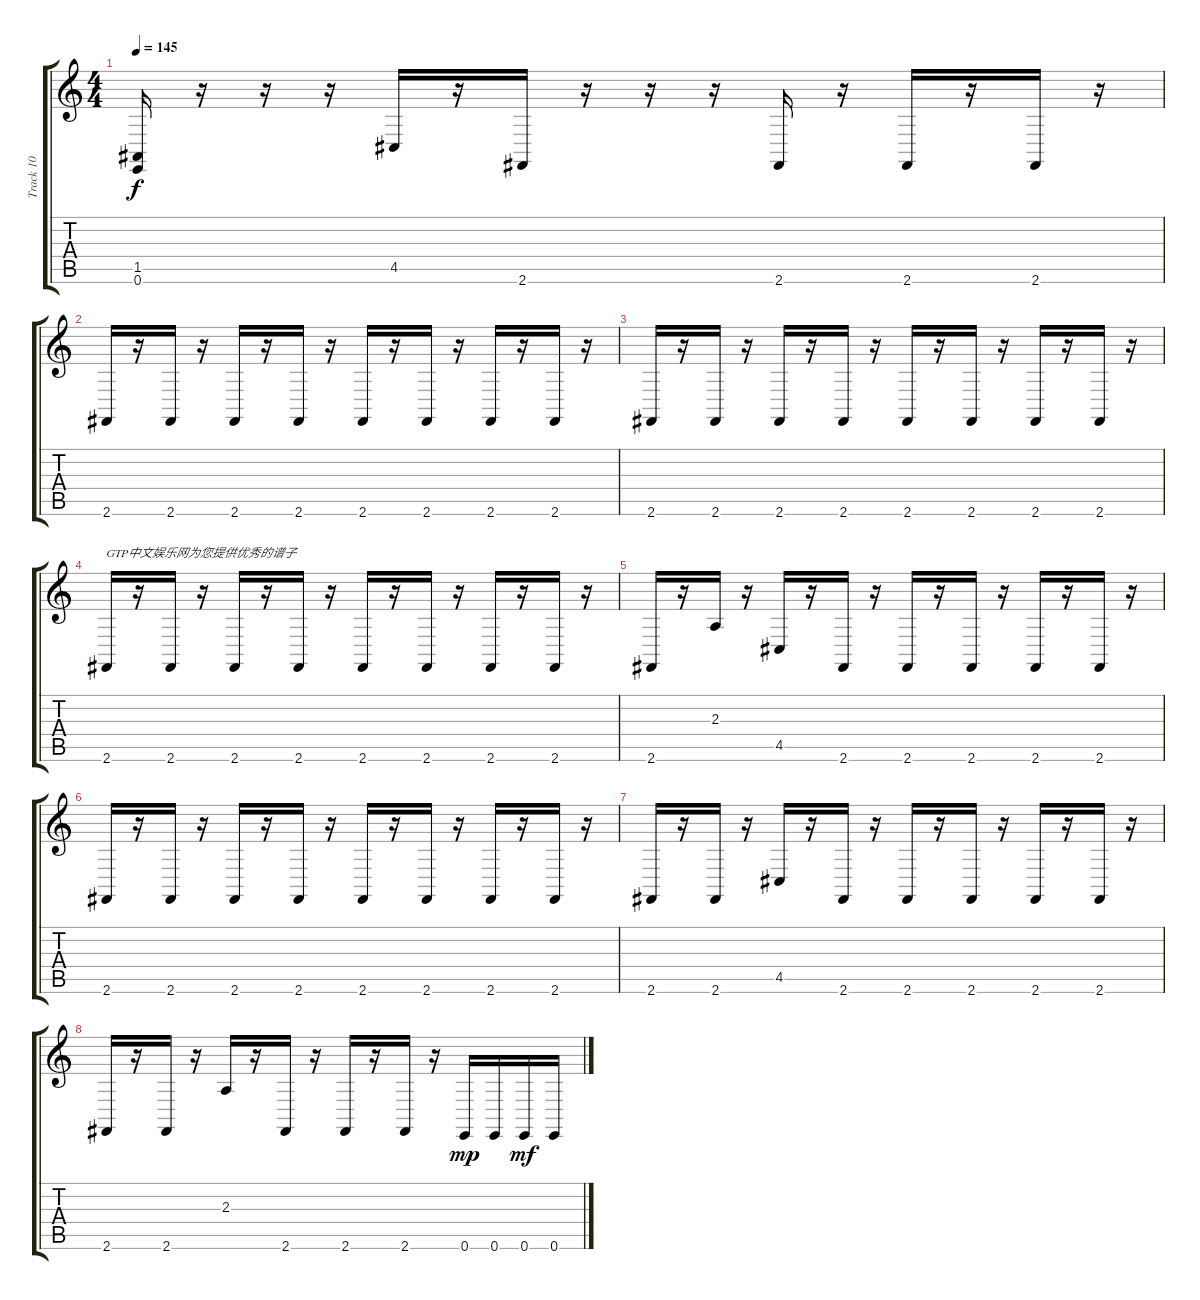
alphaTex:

\track ("Track 10" "Track 10") {instrument acousticgrandpiano}
\staff {score tabs}
\tuning (E4 B3 G3 D3 A2 E2) {hide}
\ts (4 4)
\tempo 145
\clef g2
\ks c
(1.5 0.6).16{dy f instrument acousticgrandpiano} r.16 r.16 r.16 4.5.16 r.16 2.6.16 r.16 r.16 r.16 2.6.16 r.16 2.6.16 r.16 2.6.16 r.16 |
2.6.16 r.16 2.6.16 r.16 2.6.16 r.16 2.6.16 r.16 2.6.16 r.16 2.6.16 r.16 2.6.16 r.16 2.6.16 r.16 |
2.6.16 r.16 2.6.16 r.16 2.6.16 r.16 2.6.16 r.16 2.6.16 r.16 2.6.16 r.16 2.6.16 r.16 2.6.16 r.16 |
2.6.16{txt "GTP中文娱乐网为您提供优秀的谱子"} r.16 2.6.16 r.16 2.6.16 r.16 2.6.16 r.16 2.6.16 r.16 2.6.16 r.16 2.6.16 r.16 2.6.16 r.16 |
2.6.16 r.16 2.3.16 r.16 4.5.16 r.16 2.6.16 r.16 2.6.16 r.16 2.6.16 r.16 2.6.16 r.16 2.6.16 r.16 |
2.6.16 r.16 2.6.16 r.16 2.6.16 r.16 2.6.16 r.16 2.6.16 r.16 2.6.16 r.16 2.6.16 r.16 2.6.16 r.16 |
2.6.16 r.16 2.6.16 r.16 4.5.16 r.16 2.6.16 r.16 2.6.16 r.16 2.6.16 r.16 2.6.16 r.16 2.6.16 r.16 |
2.6.16 r.16 2.6.16 r.16 2.3.16 r.16 2.6.16 r.16 2.6.16 r.16 2.6.16 r.16 0.6.16{dy mp} 0.6.16 0.6.16{dy mf} 0.6.16
